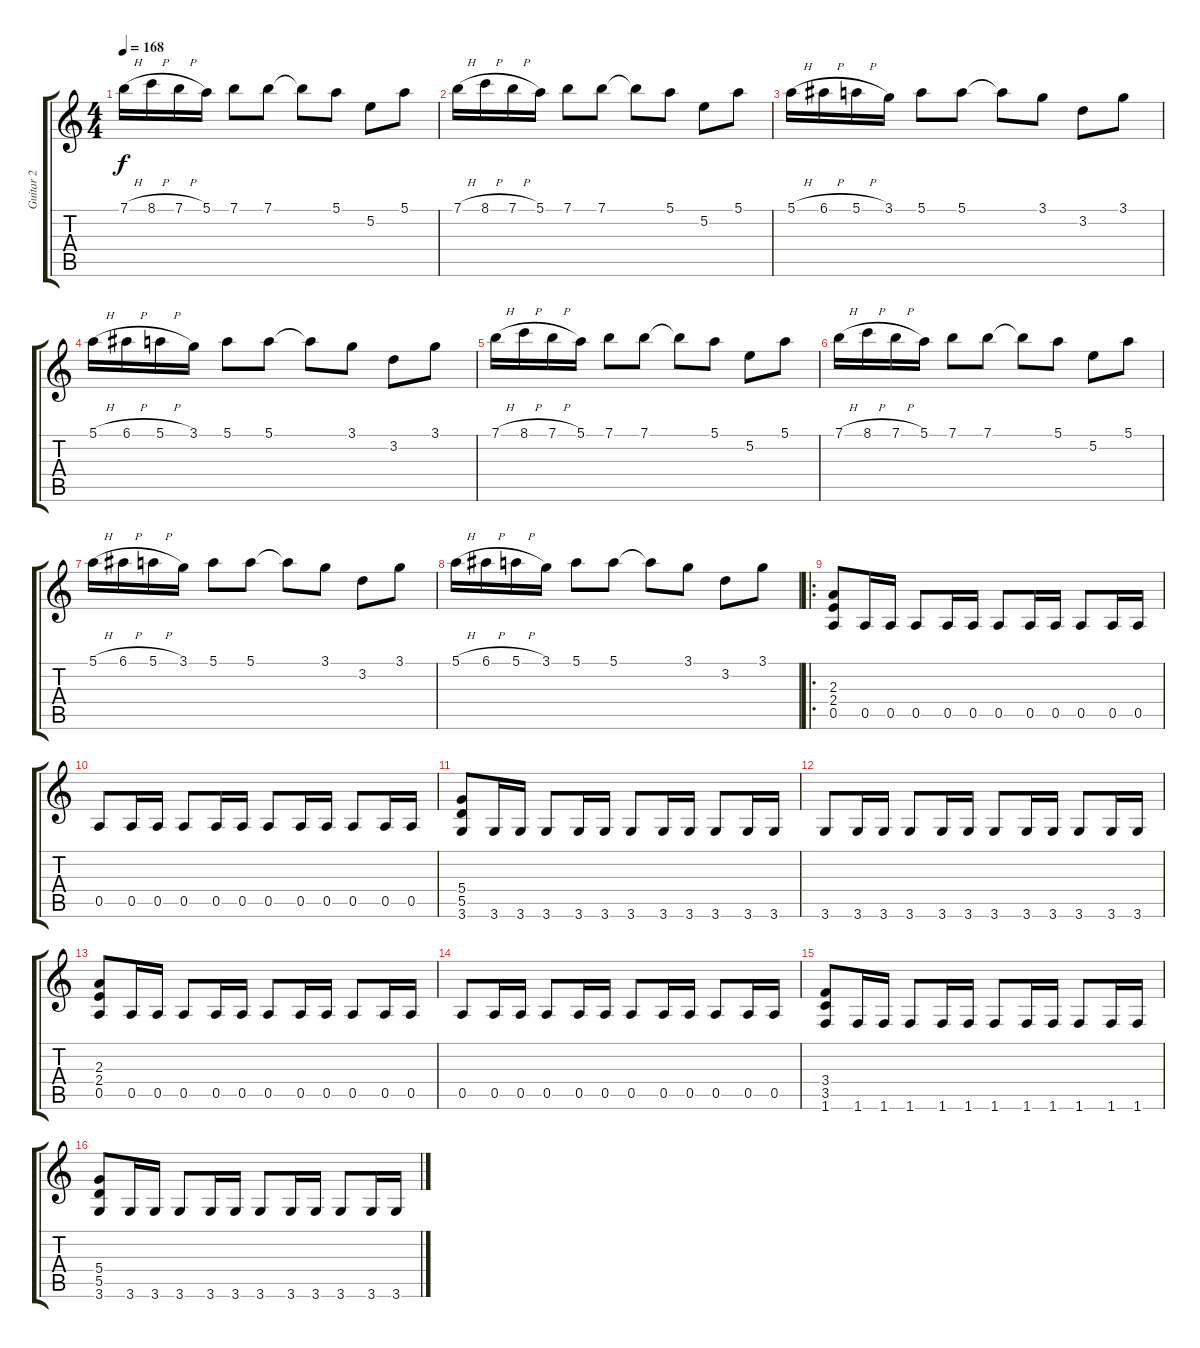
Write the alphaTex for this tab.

\track ("Guitar 2" "Guitar 2") {instrument distortionguitar}
\staff {score tabs}
\tuning (E4 B3 G3 D3 A2 E2) {hide}
\ts (4 4)
\tempo 168
\clef g2
\ks c
7.1{h}.16{dy f} 8.1{h}.16 7.1{h}.16 5.1.16 7.1.8 7.1.8 7.1{t}.8 5.1.8 5.2.8 5.1.8 |
7.1{h}.16 8.1{h}.16 7.1{h}.16 5.1.16 7.1.8 7.1.8 7.1{t}.8 5.1.8 5.2.8 5.1.8 |
5.1{h}.16 6.1{h}.16 5.1{h}.16 3.1.16 5.1.8 5.1.8 5.1{t}.8 3.1.8 3.2.8 3.1.8 |
5.1{h}.16 6.1{h}.16 5.1{h}.16 3.1.16 5.1.8 5.1.8 5.1{t}.8 3.1.8 3.2.8 3.1.8 |
7.1{h}.16 8.1{h}.16 7.1{h}.16 5.1.16 7.1.8 7.1.8 7.1{t}.8 5.1.8 5.2.8 5.1.8 |
7.1{h}.16 8.1{h}.16 7.1{h}.16 5.1.16 7.1.8 7.1.8 7.1{t}.8 5.1.8 5.2.8 5.1.8 |
5.1{h}.16 6.1{h}.16 5.1{h}.16 3.1.16 5.1.8 5.1.8 5.1{t}.8 3.1.8 3.2.8 3.1.8 |
5.1{h}.16 6.1{h}.16 5.1{h}.16 3.1.16 5.1.8 5.1.8 5.1{t}.8 3.1.8 3.2.8 3.1.8 |
\ro
(2.3 2.4 0.5).8 0.5.16 0.5.16 0.5.8 0.5.16 0.5.16 0.5.8 0.5.16 0.5.16 0.5.8 0.5.16 0.5.16 |
0.5.8 0.5.16 0.5.16 0.5.8 0.5.16 0.5.16 0.5.8 0.5.16 0.5.16 0.5.8 0.5.16 0.5.16 |
(5.4 5.5 3.6).8 3.6.16 3.6.16 3.6.8 3.6.16 3.6.16 3.6.8 3.6.16 3.6.16 3.6.8 3.6.16 3.6.16 |
3.6.8 3.6.16 3.6.16 3.6.8 3.6.16 3.6.16 3.6.8 3.6.16 3.6.16 3.6.8 3.6.16 3.6.16 |
(2.3 2.4 0.5).8 0.5.16 0.5.16 0.5.8 0.5.16 0.5.16 0.5.8 0.5.16 0.5.16 0.5.8 0.5.16 0.5.16 |
0.5.8 0.5.16 0.5.16 0.5.8 0.5.16 0.5.16 0.5.8 0.5.16 0.5.16 0.5.8 0.5.16 0.5.16 |
(3.4 3.5 1.6).8 1.6.16 1.6.16 1.6.8 1.6.16 1.6.16 1.6.8 1.6.16 1.6.16 1.6.8 1.6.16 1.6.16 |
(5.4 5.5 3.6).8 3.6.16 3.6.16 3.6.8 3.6.16 3.6.16 3.6.8 3.6.16 3.6.16 3.6.8 3.6.16 3.6.16
